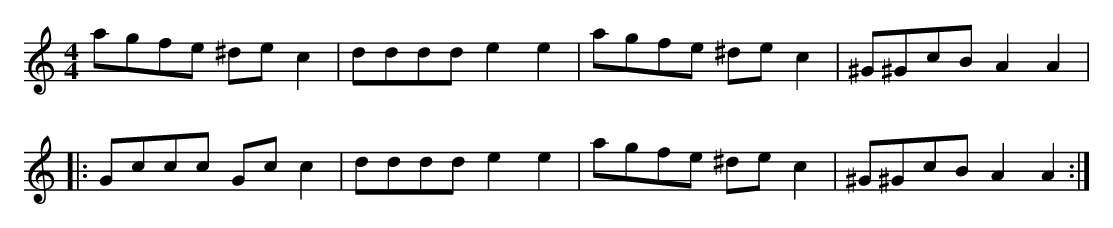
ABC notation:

X:1
M:4/4
K:Amin
agfe ^de c2|dddd e2 e2|agfe ^de c2|^G^GcB A2 A2|
|:Gccc Gc c2|dddd e2 e2|agfe ^de c2|^G^GcB A2 A2:|
